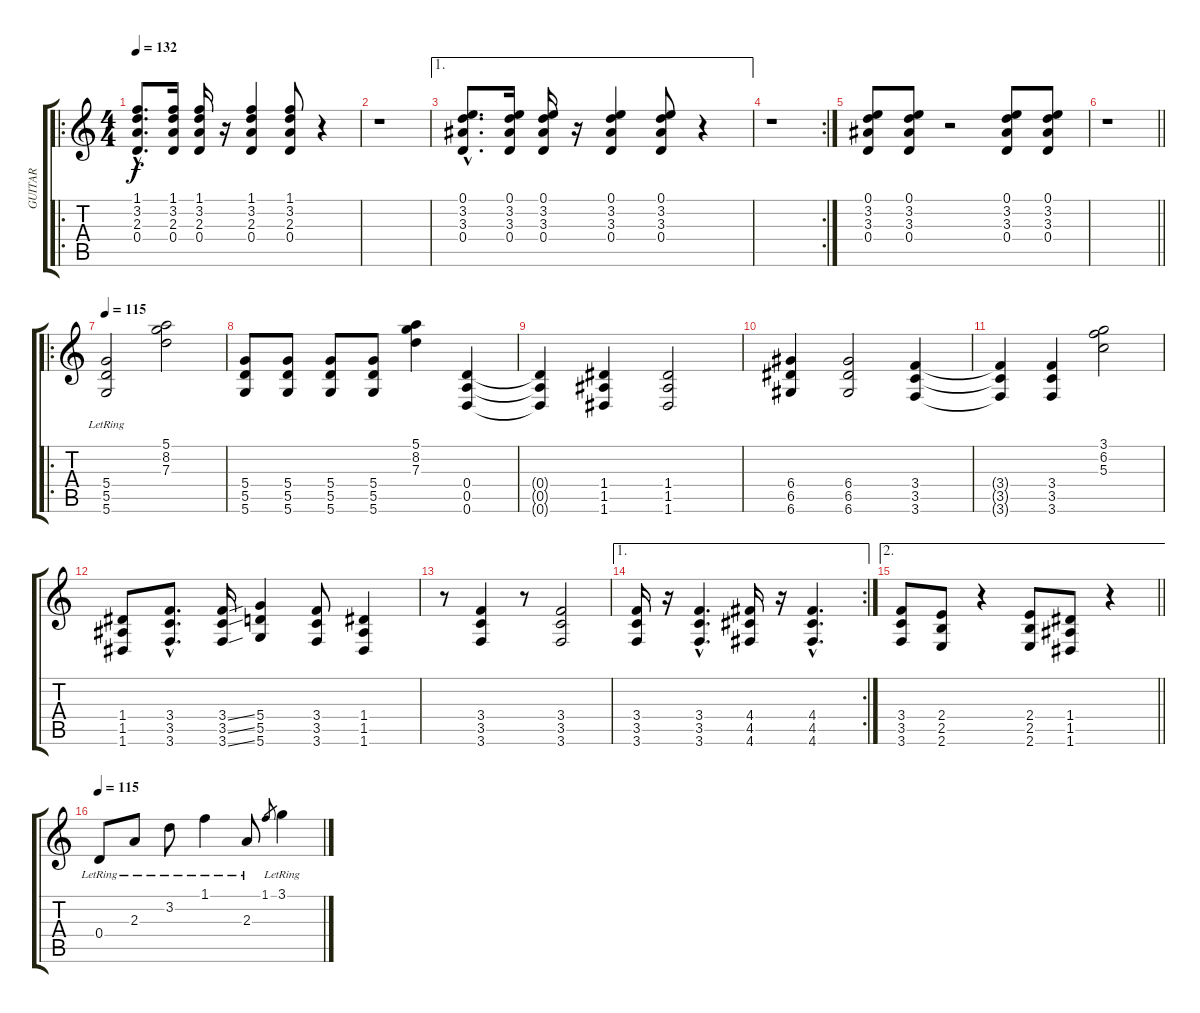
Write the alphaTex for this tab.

\track ("GUITAR" "GUITAR") {instrument electricguitarjazz}
\staff {score tabs}
\tuning (E4 B3 G3 D3 A2 D2) {hide}
\ro
\ts (4 4)
\tempo 132
\clef g2
\ks c
(1.1{hac} 3.2{hac} 2.3{hac} 0.4{hac}).8{d dy f instrument distortionguitar} (1.1 3.2 2.3 0.4).16 (1.1 3.2 2.3 0.4).16 r.16 (1.1 3.2 2.3 0.4).4 (1.1 3.2 2.3 0.4).8 r.4 |
r.1 |
\ae 1
(0.1{hac} 3.2{hac} 3.3{hac} 0.4{hac}).8{d} (0.1 3.2 3.3 0.4).16 (0.1 3.2 3.3 0.4).16 r.16 (0.1 3.2 3.3 0.4).4 (0.1 3.2 3.3 0.4).8 r.4 |
\rc 2
r.1 |
(0.1 3.2 3.3 0.4).8 (0.1 3.2 3.3 0.4).8 r.2 (0.1 3.2 3.3 0.4).8 (0.1 3.2 3.3 0.4).8 |
\barLineRight lightlight
r.1 |
\ro
\tempo 115
(5.4{lr} 5.5{lr} 5.6{lr}).2{instrument distortionguitar} (5.1 8.2 7.3).2 |
(5.4 5.5 5.6).8 (5.4 5.5 5.6).8 (5.4 5.5 5.6).8 (5.4 5.5 5.6).8 (5.1 8.2 7.3).4 (0.4 0.5 0.6).4 |
(0.4{t} 0.5{t} 0.6{t}).4 (1.4 1.5 1.6).4 (1.4 1.5 1.6).2 |
(6.4 6.5 6.6).4 (6.4 6.5 6.6).2 (3.4 3.5 3.6).4 |
(3.4{t} 3.5{t} 3.6{t}).4 (3.4 3.5 3.6).4 (3.1 6.2 5.3).2 |
(1.4 1.5 1.6).8 (3.4{hac} 3.5{hac} 3.6{hac}).8{d} (3.4{ss} 3.5{ss} 3.6{ss}).16 (5.4 5.5 5.6).4 (3.4 3.5 3.6).8 (1.4 1.5 1.6).4 |
r.8 (3.4 3.5 3.6).4 r.8 (3.4 3.5 3.6).2 |
\ae 1
\rc 2
(3.4 3.5 3.6).16 r.16 (3.4{hac} 3.5{hac} 3.6{hac}).4{d} (4.4 4.5 4.6).16 r.16 (4.4{hac} 4.5{hac} 4.6{hac}).4{d} |
\ae 2
\barLineRight lightlight
(3.4 3.5 3.6).8 (2.4 2.5 2.6).8 r.4 (2.4 2.5 2.6).8 (1.4 1.5 1.6).8 r.4 |
\tempo 115
0.4{lr}.8{instrument electricguitarjazz} 2.3{lr}.8 3.2{lr}.8 1.1{lr}.4 2.3{lr}.8 1.1.8{gr} 3.1{lr}.4
